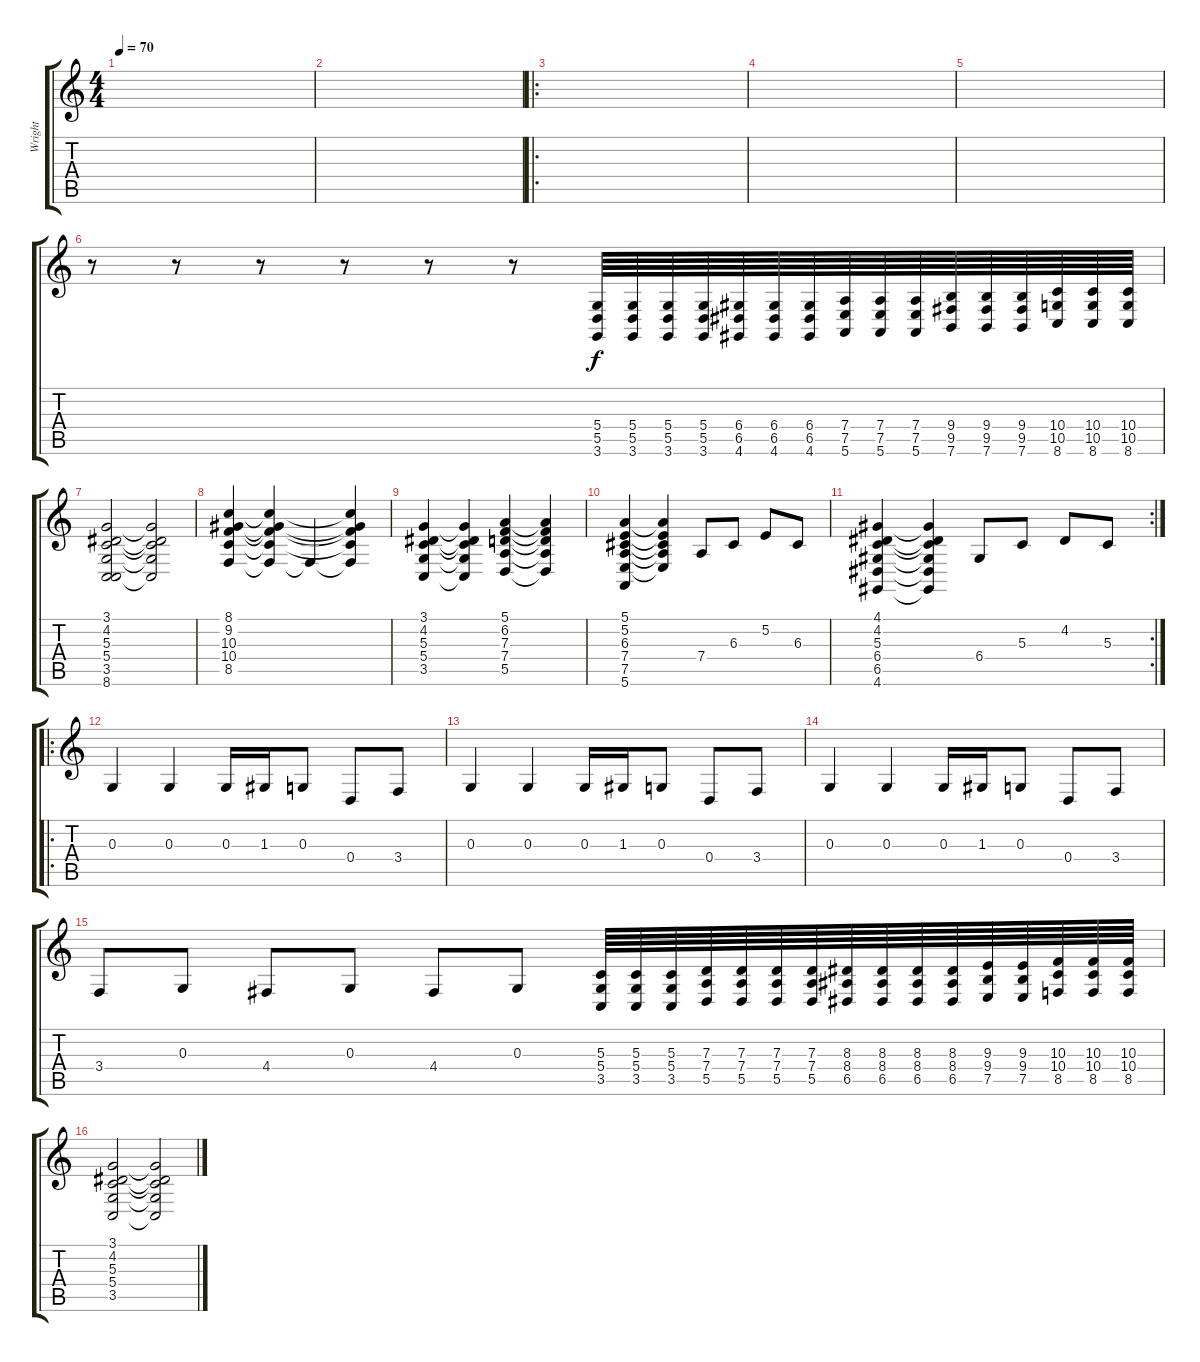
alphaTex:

\track ("Wright" "Wright") {instrument drawbarorgan}
\staff {score tabs}
\tuning (E4 B3 G3 D3 A2 E2) {hide}
\ts (4 4)
\tempo 70
\clef g2
\ks c
|
|
\ro
|
|
|
r.8 r.8 r.8 r.8 r.8 r.8 (5.4 5.5 3.6).64 (5.4 5.5 3.6).64 (5.4 5.5 3.6).64 (5.4 5.5 3.6).64 (6.4 6.5 4.6).64 (6.4 6.5 4.6).64 (6.4 6.5 4.6).64 (7.4 7.5 5.6).64 (7.4 7.5 5.6).64 (7.4 7.5 5.6).64 (9.4 9.5 7.6).64 (9.4 9.5 7.6).64 (9.4 9.5 7.6).64 (10.4 10.5 8.6).64 (10.4 10.5 8.6).64 (10.4 10.5 8.6).64 |
(3.1 4.2 5.3 5.4 3.5 8.6).2 (3.1{t} 4.2{t} 5.3{t} 5.4{t} 3.5{t}).2 |
(8.1 9.2 10.3 10.4 8.5).4 (8.1{t} 9.2{t} 10.3{t} 10.4{t} 8.5{t}).4 8.5{t}.4 (8.1{t} 9.2{t} 10.3{t} 10.4{t} 8.5{t}).4 |
(3.1 4.2 5.3 5.4 3.5).4 (3.1{t} 4.2{t} 5.3{t} 5.4{t} 3.5{t}).4 (5.1 6.2 7.3 7.4 5.5).4 (5.1{t} 6.2{t} 7.3{t} 7.4{t} 5.5{t}).4 |
(5.1 5.2 6.3 7.4 7.5 5.6).4 (5.1{t} 5.2{t} 6.3{t} 7.4{t} 7.5{t}).4 7.4.8 6.3.8 5.2.8 6.3.8 |
\rc 2
(4.1 4.2 5.3 6.4 6.5 4.6).4 (4.1{t} 4.2{t} 5.3{t} 6.4{t} 6.5{t} 4.6{t}).4 6.4.8 5.3.8 4.2.8 5.3.8 |
\ro
0.3.4 0.3.4 0.3.16 1.3.16 0.3.8 0.4.8 3.4.8 |
0.3.4 0.3.4 0.3.16 1.3.16 0.3.8 0.4.8 3.4.8 |
0.3.4 0.3.4 0.3.16 1.3.16 0.3.8 0.4.8 3.4.8 |
3.4.8 0.3.8 4.4.8 0.3.8 4.4.8 0.3.8 (5.3 5.4 3.5).64 (5.3 5.4 3.5).64 (5.3 5.4 3.5).64 (7.3 7.4 5.5).64 (7.3 7.4 5.5).64 (7.3 7.4 5.5).64 (7.3 7.4 5.5).64 (8.3 8.4 6.5).64 (8.3 8.4 6.5).64 (8.3 8.4 6.5).64 (8.3 8.4 6.5).64 (9.3 9.4 7.5).64 (9.3 9.4 7.5).64 (10.3 10.4 8.5).64 (10.3 10.4 8.5).64 (10.3 10.4 8.5).64 |
(3.1 4.2 5.3 5.4 3.5).2 (3.1{t} 4.2{t} 5.3{t} 5.4{t} 3.5{t}).2
